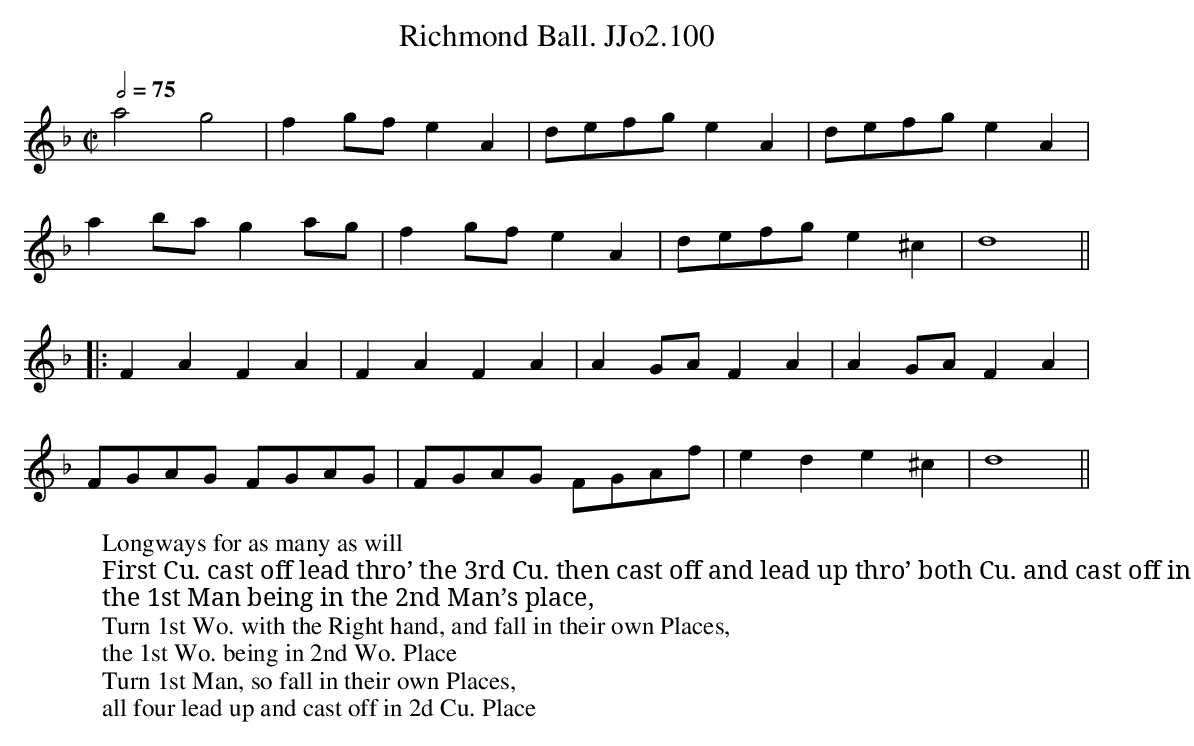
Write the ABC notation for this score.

X:1
T:Richmond Ball. JJo2.100
W:Longways for as many as will
M:C|
L:1/8
Q:1/2=75
K:Dmin
a4 g4 | f2 gf e2 A2 | defg e2 A2 | defg e2 A2 |
a2 ba g2ag | f2gf e2A2 | defg e2 ^c2 | d8 ||
|: F2 A2 F2 A2 | F2 A2 F2 A2 | A2 GA F2A2 | A2 GA F2A2 |
FGAG FGAG | FGAG FGAf | e2d2e2^c2 | d8||
W:First Cu. cast off lead thro’ the 3rd Cu. then cast off and lead up thro’ both Cu. and cast off in 2nd Cu. Place.
W:the 1st Man being in the 2nd Man’s place,
W:Turn 1st Wo. with the Right hand, and fall in their own Places,
W:the 1st Wo. being in 2nd Wo. Place
W:Turn 1st Man, so fall in their own Places,
W:all four lead up and cast off in 2d Cu. Place
